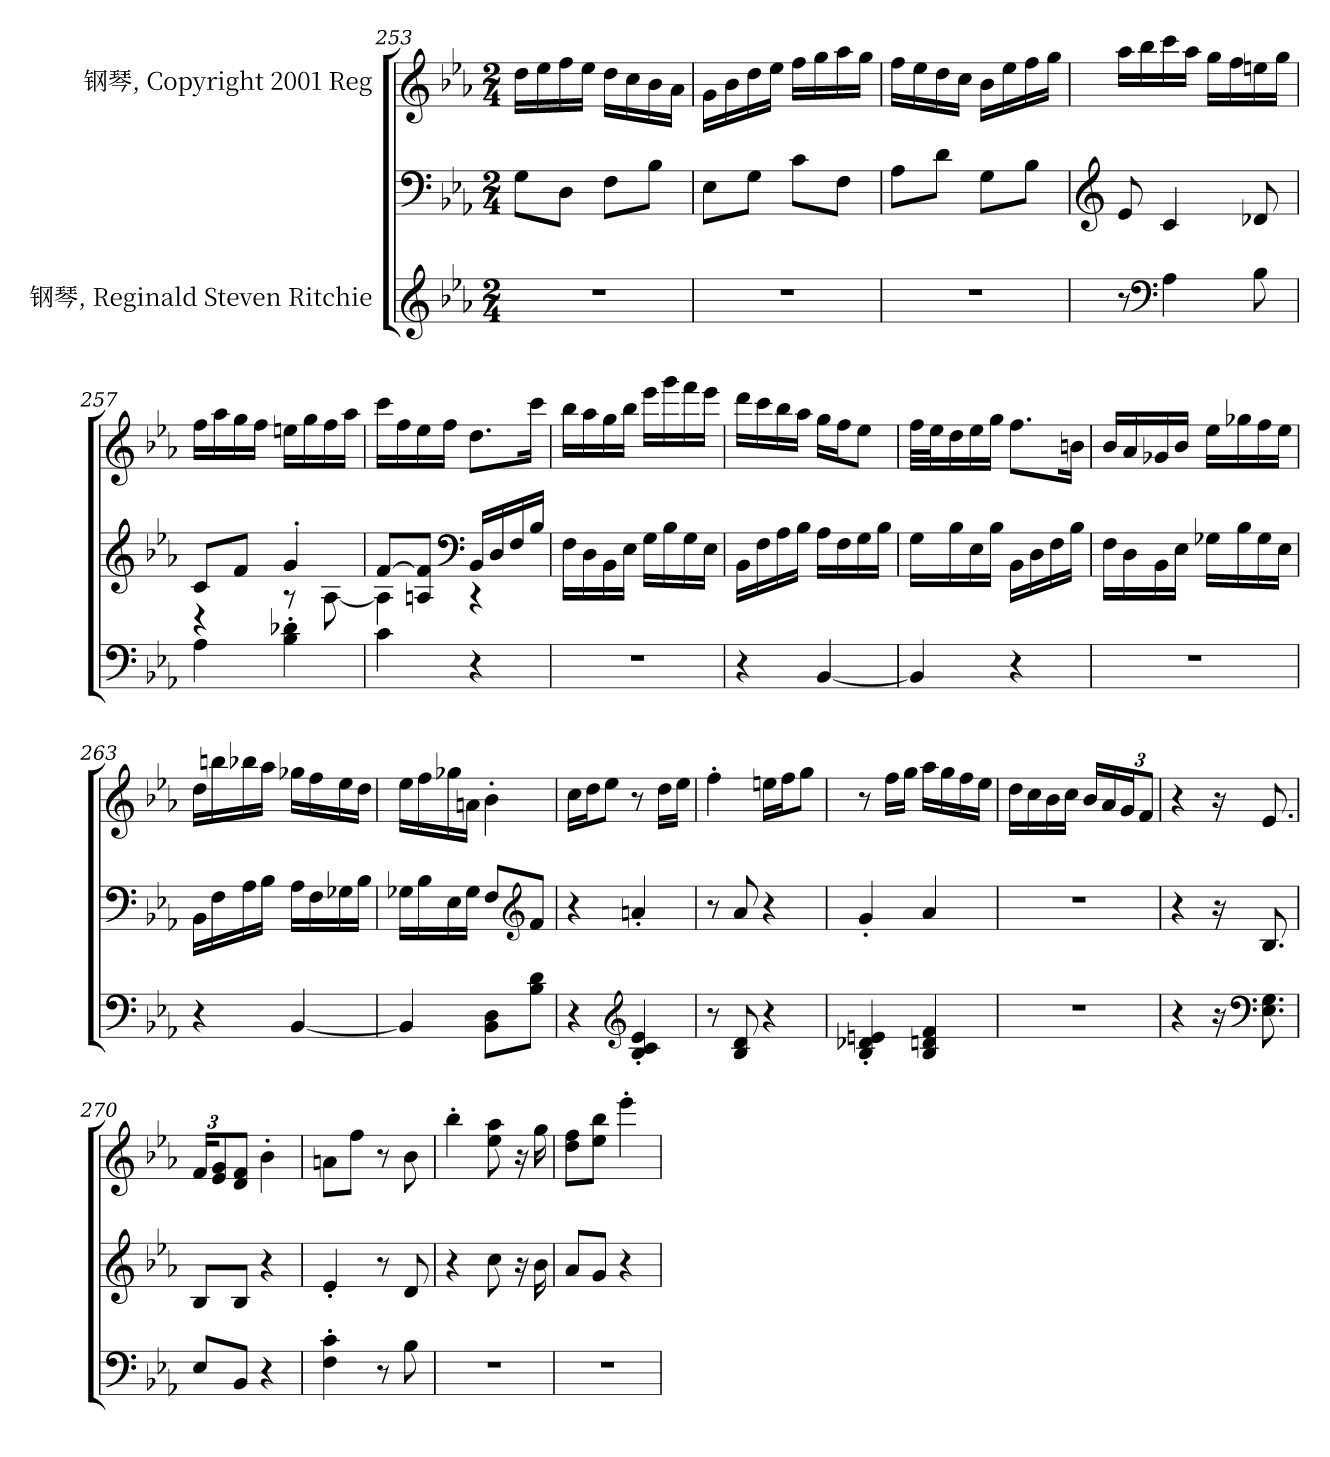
**kern	**kern	**kern
*part2	*part2	*part1
*staff3	*staff2	*staff1
*I"钢琴, Reginald Steven Ritchie	*	*I"钢琴, Copyright 2001 Reg
*clefG2	*clefF4	*clefG2
*k[b-e-a-]	*k[b-e-a-]	*k[b-e-a-]
*M2/4	*M2/4	*M2/4
=253	=253	=253
2r	8G\L	16dd\LL
.	.	16ee-\
.	8D\J	16ff\
.	.	16ee-\JJ
.	8F\L	16dd\LL
.	.	16cc\
.	8B-\J	16b-\
.	.	16a-\JJ
=254	=254	=254
2r	8E-\L	16g\LL
.	.	16b-\
.	8G\J	16dd\
.	.	16ee-\JJ
.	8c\L	16ff\LL
.	.	16gg\
.	8F\J	16aa-\
.	.	16gg\JJ
!!LO:LB:g=z
=255	=255	=255
2r	8A-\L	16ff\LL
.	.	16ee-\
.	8d\J	16dd\
.	.	16cc\JJ
.	8G\L	16b-\LL
.	.	16ee-\
.	8B-\J	16ff\
.	.	16gg\JJ
=256	=256	=256
*	*clefG2	*
8r	8e-/	16aa-\LL
.	.	16bb-\
*clefF4	*	*
4A-\	4c/	16ccc\
.	.	16aa-\JJ
.	.	16gg\LL
.	.	16ff\
8B-\	8d-X/	16een\
.	.	16gg\JJ
=257	=257	=257
*	*^	*
4A-\	8c/L	4r	16ff\LL
.	.	.	16aa-\
.	8f/J	.	16gg\
.	.	.	16ff\JJ
4B-\' 4d-X\'	4g'/	8r	16een\LL
.	.	.	16gg\
.	.	[8A-\	16ff\
.	.	.	16aa-\JJ
=258	=258	=258	=258
4c\	[8f/L	4A-\]	16ccc\LL
.	.	.	16ff\
.	8An/ 8f/]J	.	16ee-\
.	.	.	16ff\JJ
*	*clefF4	*	*
4r	16BB-/LL	4r	8.dd\L
.	16D/	.	.
.	16F/	.	.
.	16B-/JJ	.	16ccc\Jk
*	*v	*v	*
!!LO:LB:g=z
=259	=259	=259
2r	16F\LL	16bb-\LL
.	16D\	16aa-\
.	16BB-\	16gg\
.	16E-\JJ	16bb-\JJ
.	16G\LL	16eee-\LL
.	16B-\	16ggg\
.	16G\	16fff\
.	16E-\JJ	16eee-\JJ
=260	=260	=260
4r	16BB-\LL	16ddd\LL
.	16F\	16ccc\
.	16A-\	16bb-\
.	16B-\JJ	16aa-\JJ
[4BB-/	16A-\LL	16gg\LL
.	16F\	16ff\J
.	16G\	8ee-\J
.	16B-\JJ	.
=261	=261	=261
4BB-/]	16G\LL	32ff\LLL
.	.	32ee-\J
.	16B-\	16dd\
.	16E-\	16ee-\
.	16B-\JJ	16gg\JJ
4r	16BB-\LL	8.ff\L
.	16D\	.
.	16F\	.
.	16B-\JJ	16bn\Jk
=262	=262	=262
2r	16F\LL	16b-/LL
.	16D\	16a-/
.	16BB-\	16g-X/
.	16E-\JJ	16b-/JJ
.	16G-X\LL	16ee-\LL
.	16B-\	16gg-X\
.	16G-\	16ff\
.	16E-\JJ	16ee-\JJ
!!LO:LB:g=z
=263	=263	=263
4r	16BB-\LL	16dd\LL
.	16F\	16bbn\
.	16A-\	16bb-X\
.	16B-\JJ	16aa-\JJ
[4BB-/	16A-\LL	16gg-X\LL
.	16F\	16ff\
.	16G-X\	16ee-\
.	16B-\JJ	16dd\JJ
=264	=264	=264
4BB-/]	16G-X\LL	16ee-\LL
.	16B-\	16ff\
.	16E-\	16gg-X\
.	16G-\JJ	16an\JJ
8BB-\ 8D\L	8F/L	4b-'\
*	*clefG2	*
8B-\ 8d\J	8f/J	.
=265	=265	=265
4r	4r	16cc\LL
.	.	16dd\J
.	.	8ee-\J
*clefG2	*	*
4B-/' 4c/' 4e-/'	4an'/	8r
.	.	16dd\LL
.	.	16ee-\JJ
=266	=266	=266
8r	8r	4ff'\
8B-/ 8d/	8a-/	.
4r	4r	16een\LL
.	.	16ff\J
.	.	8gg\J
!!LO:PB:g=z
=267	=267	=267
4B-/' 4d-X/' 4en/'	4g'/	8r
.	.	16ff\LL
.	.	16gg\JJ
4B-/ 4dn/ 4f/	4a-/	16aa-\LL
.	.	16gg\
.	.	16ff\
.	.	16ee-\JJ
=268	=268	=268
2r	2r	16dd\LL
.	.	16cc\
.	.	16b-\
.	.	16cc\JJ
.	.	16b-/LL
.	.	16a-/
*	*	*Xbrackettup
.	.	24g/J
.	.	12f/J
=269	=269	=269
4r	4r	4r
16r	16r	16r
*clefF4	*	*
8.E-\ 8.G\	8.B-/	8.e-/
=270	=270	=270
8E-/L	8B-/L	24f/KL
.	.	12e-/ 12g/
8BB-/J	8B-/J	8d/ 8f/J
4r	4r	4b-'\
=271	=271	=271
4F\' 4c\'	4e-'/	8an\L
.	.	8ff\J
8r	8r	8r
8B-\	8d/	8b-\
=272	=272	=272
2r	4r	4bb-'\
.	8cc\	8ee-\ 8aa-\
.	16r	16r
.	16b-\	16gg\
!!LO:LB:g=z
=273	=273	=273
2r	8a-/L	8dd\ 8ff\L
.	8g/J	8ee-\ 8bb-\J
.	4r	4eee-'\
=	=	=
*-	*-	*-
